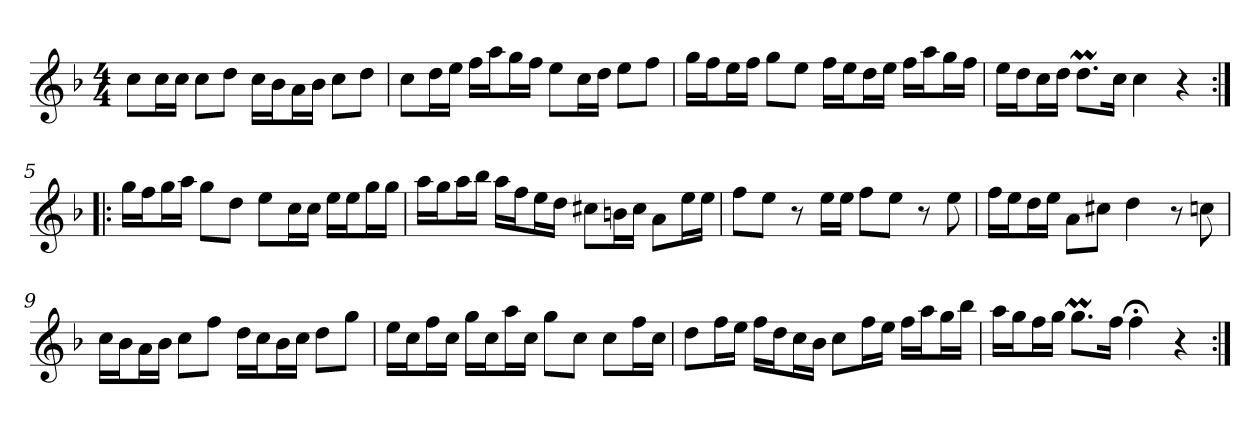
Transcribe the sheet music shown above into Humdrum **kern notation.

**kern
*part1
*staff1
*clefG2
*k[b-]
*F:
*M4/4
*MM120
=1
8cc\L
16cc\L
16cc\JJ
8cc\L
8dd\J
16cc\LL
16b-\J
16a\L
16b-\JJ
8cc\L
8dd\J
=2
8cc\L
16dd\L
16ee\JJ
16ff\LL
16aa\J
16gg\L
16ff\JJ
8ee\L
16cc\L
16dd\JJ
8ee\L
8ff\J
=3
16gg\LL
16ff\J
16ee\L
16ff\JJ
8gg\L
8ee\J
16ff\LL
16ee\J
16dd\L
16ee\JJ
16ff\LL
16aa\J
16gg\L
16ff\JJ
=4
16ee\LL
16dd\J
16cc\L
16dd\JJ
8.ddM\L
16cc\Jk
4cc
4r
=5:|!|:
16gg\LL
16ff\J
16gg\L
16aa\JJ
8gg\L
8dd\J
8ee\L
16cc\L
16cc\JJ
16ee\LL
16ee\J
16gg\L
16gg\JJ
=6
16aa\LL
16gg\J
16aa\L
16bb-\JJ
16aa\LL
16ff\J
16ee\L
16dd\JJ
8cc#X\L
16bn\L
16cc#\JJ
8a\L
16ee\L
16ee\JJ
=7
8ff\L
8ee\J
8r
16ee\LL
16ee\JJ
8ff\L
8ee\J
8r
8ee
=8
16ff\LL
16ee\J
16dd\L
16ee\JJ
8a\L
8cc#X\J
4dd
8r
8ccn
=9
16cc\LL
16b-\J
16a\L
16b-\JJ
8cc\L
8ff\J
16dd\LL
16cc\J
16b-\L
16cc\JJ
8dd\L
8gg\J
=10
16ee\LL
16cc\J
16ff\L
16cc\JJ
16gg\LL
16cc\J
16aa\L
16cc\JJ
8gg\L
8cc\J
8cc\L
16ff\L
16cc\JJ
=11
8dd\L
16ff\L
16ee\JJ
16ff\LL
16dd\J
16cc\L
16b-\JJ
8cc\L
16ff\L
16ee\JJ
16ff\LL
16aa\J
16gg\L
16bb-\JJ
=12
16aa\LL
16gg\J
16ff\L
16gg\JJ
8.ggM\L
16ff\Jk
4ff;<
4r
=:|!
*-
